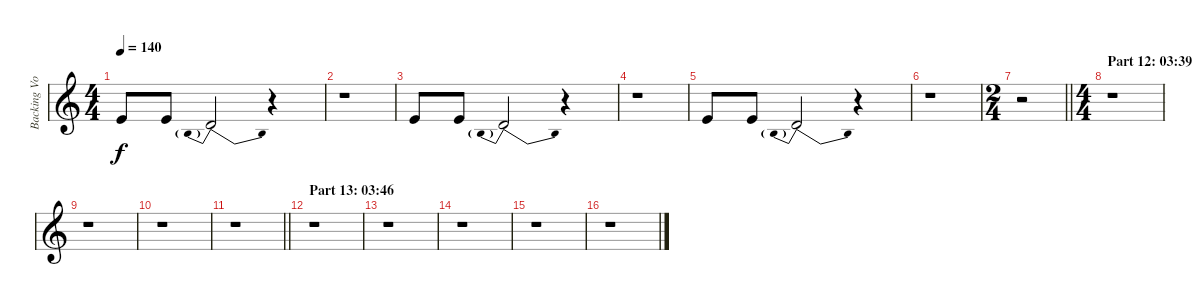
\track ("Backing Vocals" "Backing Vo") {instrument lead2sawtooth}
\staff {score}
\tuning (E4 B3 G3 D3 A2 E2) {hide}
\ts (4 4)
\tempo 140
\clef g2
\ks c
5.2.8{dy f} 5.2.8 0.2{be (prebendrelease 0 6 60 0)}.2 r.4 |
r.1 |
5.2.8 5.2.8 0.2{be (prebendrelease 0 6 60 0)}.2 r.4 |
r.1 |
5.2.8 5.2.8 0.2{be (prebendrelease 0 6 60 0)}.2 r.4 |
r.1 |
\ts (2 4)
\barLineRight lightlight
r.2 |
\ts (4 4)
\section ("" "Part 12: 03:39")
r.1 |
r.1 |
r.1 |
\barLineRight lightlight
r.1 |
\section ("" "Part 13: 03:46")
r.1 |
r.1 |
r.1 |
r.1 |
r.1
